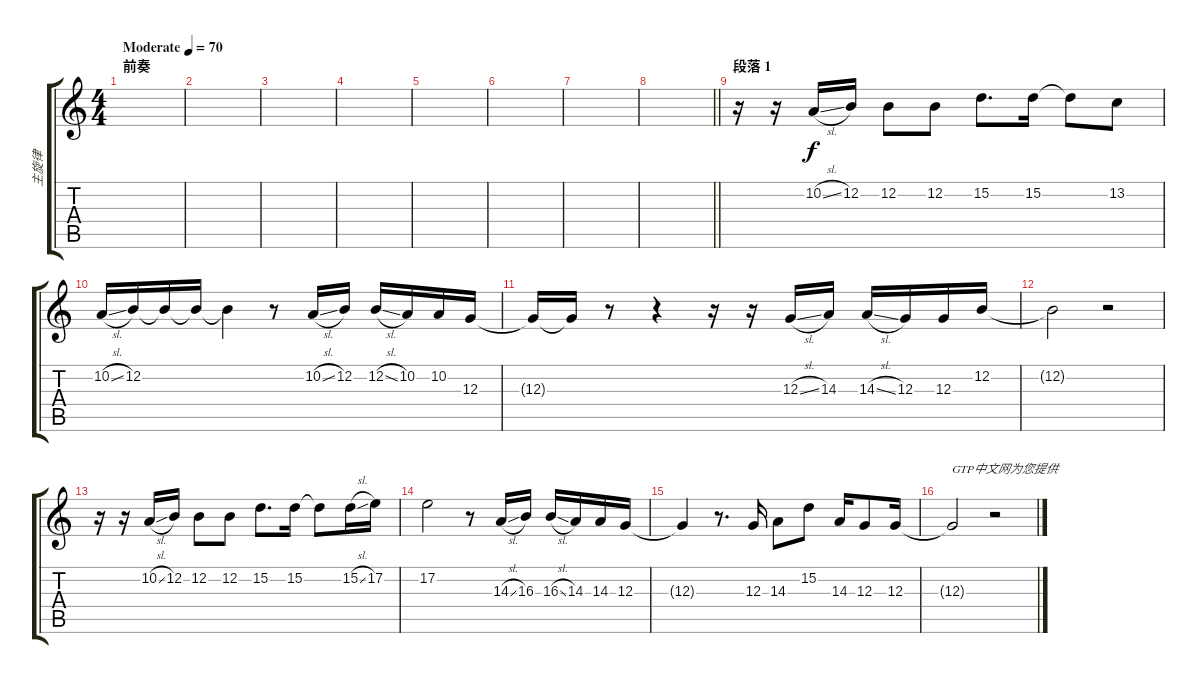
\track ("主旋律" "主旋律") {instrument voiceoohs}
\staff {score tabs}
\tuning (E4 B3 G3 D3 A2 E2) {hide}
\ts (4 4)
\section ("" "前奏")
\tempo (70 "Moderate")
\clef g2
\ks c
|
|
|
|
|
|
|
\barLineRight lightlight
|
\section ("" "段落 1")
r.16 r.16 10.2{sl}.16 12.2.16 12.2.8 12.2.8 15.2.8{d} 15.2.16 15.2{t}.8 13.2.8 |
10.2{sl}.16 12.2.16 12.2{t}.16 12.2{t}.16 12.2{t}.4 r.8 10.2{sl}.16 12.2.16 12.2{sl}.16 10.2.16 10.2.16 12.3.16 |
12.3{t}.16 12.3{t}.16 r.8 r.4 r.16 r.16 12.3{sl}.16 14.3.16 14.3{sl}.16 12.3.16 12.3.16 12.2.16 |
12.2{t}.2 r.2 |
r.16 r.16 10.2{sl}.16 12.2.16 12.2.8 12.2.8 15.2.8{d} 15.2.16 15.2{t}.8 15.2{sl}.16 17.2.16 |
17.2.2 r.8 14.3{sl}.16 16.3.16 16.3{sl}.16 14.3.16 14.3.16 12.3.16 |
12.3{t}.4 r.8{d} 12.3.16 14.3.8 15.2.8 14.3.16 12.3.8 12.3.16 |
12.3{t}.2{txt "GTP中文网为您提供"} r.2
